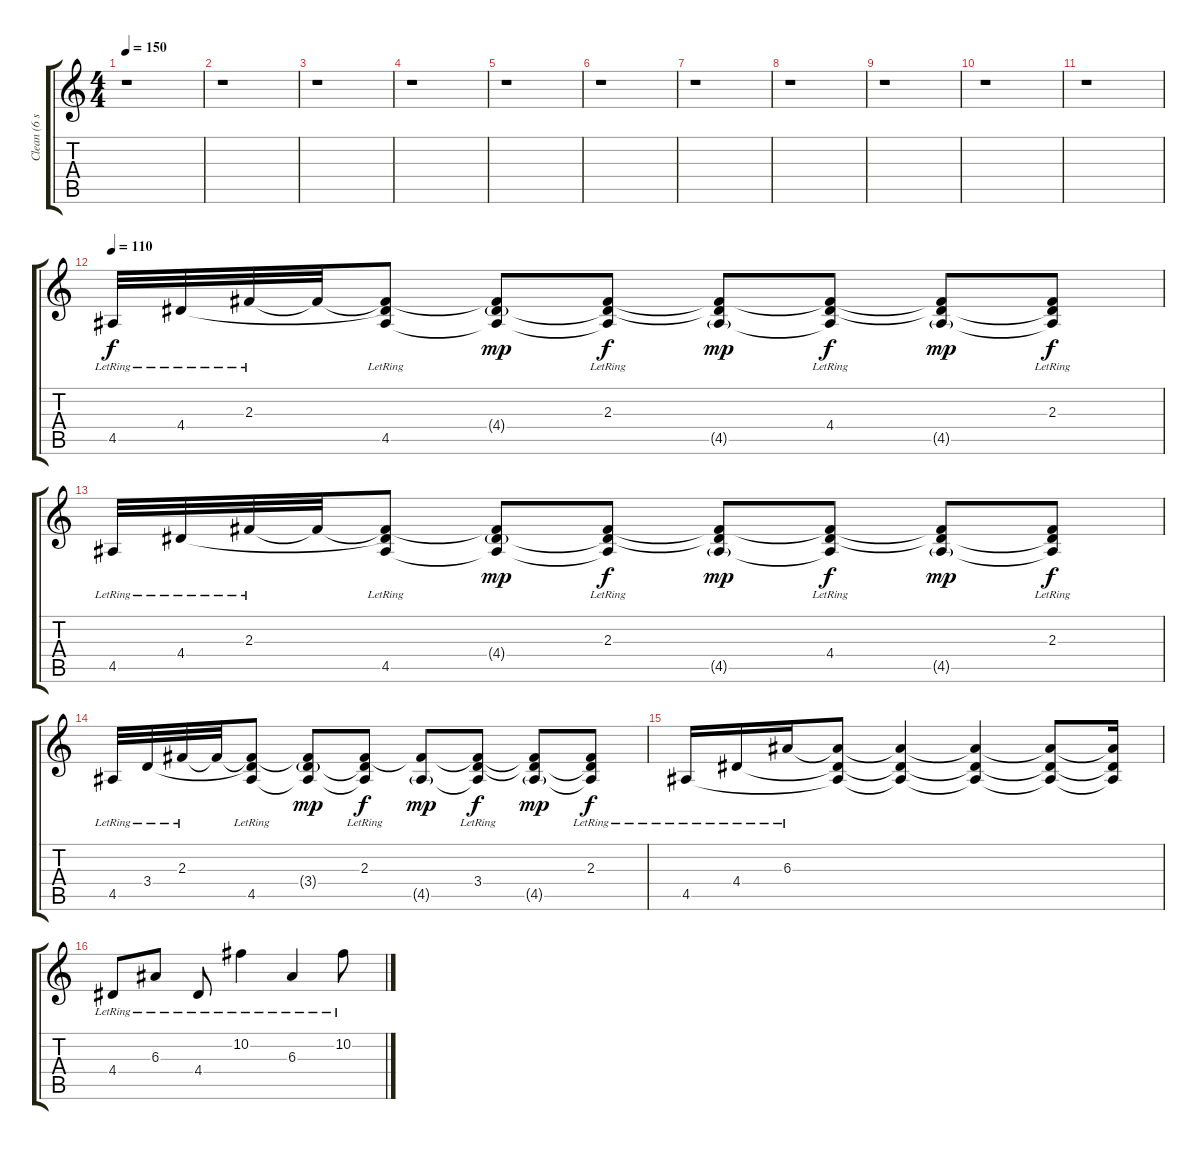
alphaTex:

\track ("Clean (6 string)" "Clean (6 s") {instrument acousticguitarsteel}
\staff {score tabs}
\tuning (Db4 Ab3 E3 B2 Gb2 B1) {hide}
\ts (4 4)
\tempo 150
\clef g2
\ks c
r.1{dy f} |
r.1 |
r.1 |
r.1 |
r.1 |
r.1 |
r.1 |
r.1 |
r.1 |
r.1 |
r.1 |
\tempo 110
4.5{lr}.32 4.4{lr}.32 2.3{lr}.32 2.3{t}.32 (2.3{t} 4.4{t} 4.5{lr}).8 (2.3{t} 4.4{g} 4.5{t}).8{dy mp} (2.3{lr} 4.4{t} 4.5{t}).8{dy f} (2.3{t} 4.4{t} 4.5{g}).8{dy mp} (2.3{t} 4.4{lr} 4.5{t}).8{dy f} (2.3{t} 4.4{t} 4.5{g}).8{dy mp} (2.3{lr} 4.4{t} 4.5{t}).8{dy f} |
4.5{lr}.32 4.4{lr}.32 2.3{lr}.32 2.3{t}.32 (2.3{t} 4.4{t} 4.5{lr}).8 (2.3{t} 4.4{g} 4.5{t}).8{dy mp} (2.3{lr} 4.4{t} 4.5{t}).8{dy f} (2.3{t} 4.4{t} 4.5{g}).8{dy mp} (2.3{t} 4.4{lr} 4.5{t}).8{dy f} (2.3{t} 4.4{t} 4.5{g}).8{dy mp} (2.3{lr} 4.4{t} 4.5{t}).8{dy f} |
4.5{lr}.32 3.4{lr}.32 2.3{lr}.32 2.3{t}.32 (2.3{t} 3.4{t} 4.5{lr}).8 (2.3{t} 3.4{g} 4.5{t}).8{dy mp} (2.3{lr} 3.4{t} 4.5{t}).8{dy f} (2.3{t} 4.5{g}).8{dy mp} (2.3{t} 3.4{lr} 4.5{t}).8{dy f} (2.3{t} 3.4{t} 4.5{g}).8{dy mp} (2.3{lr} 3.4{t} 4.5{t}).8{dy f} |
4.5{lr}.16 4.4{lr}.16 6.3{lr}.16 (6.3{t} 4.4{t} 4.5{t}).8 (6.3{t} 4.4{t} 4.5{t}).4 (6.3{t} 4.4{t} 4.5{t}).4 (6.3{t} 4.4{t} 4.5{t}).8 (6.3{t} 4.4{t} 4.5{t}).16 |
4.4{lr}.8 6.3{lr}.8 4.4{lr}.8 10.2{lr}.4 6.3{lr}.4 10.2{lr}.8
